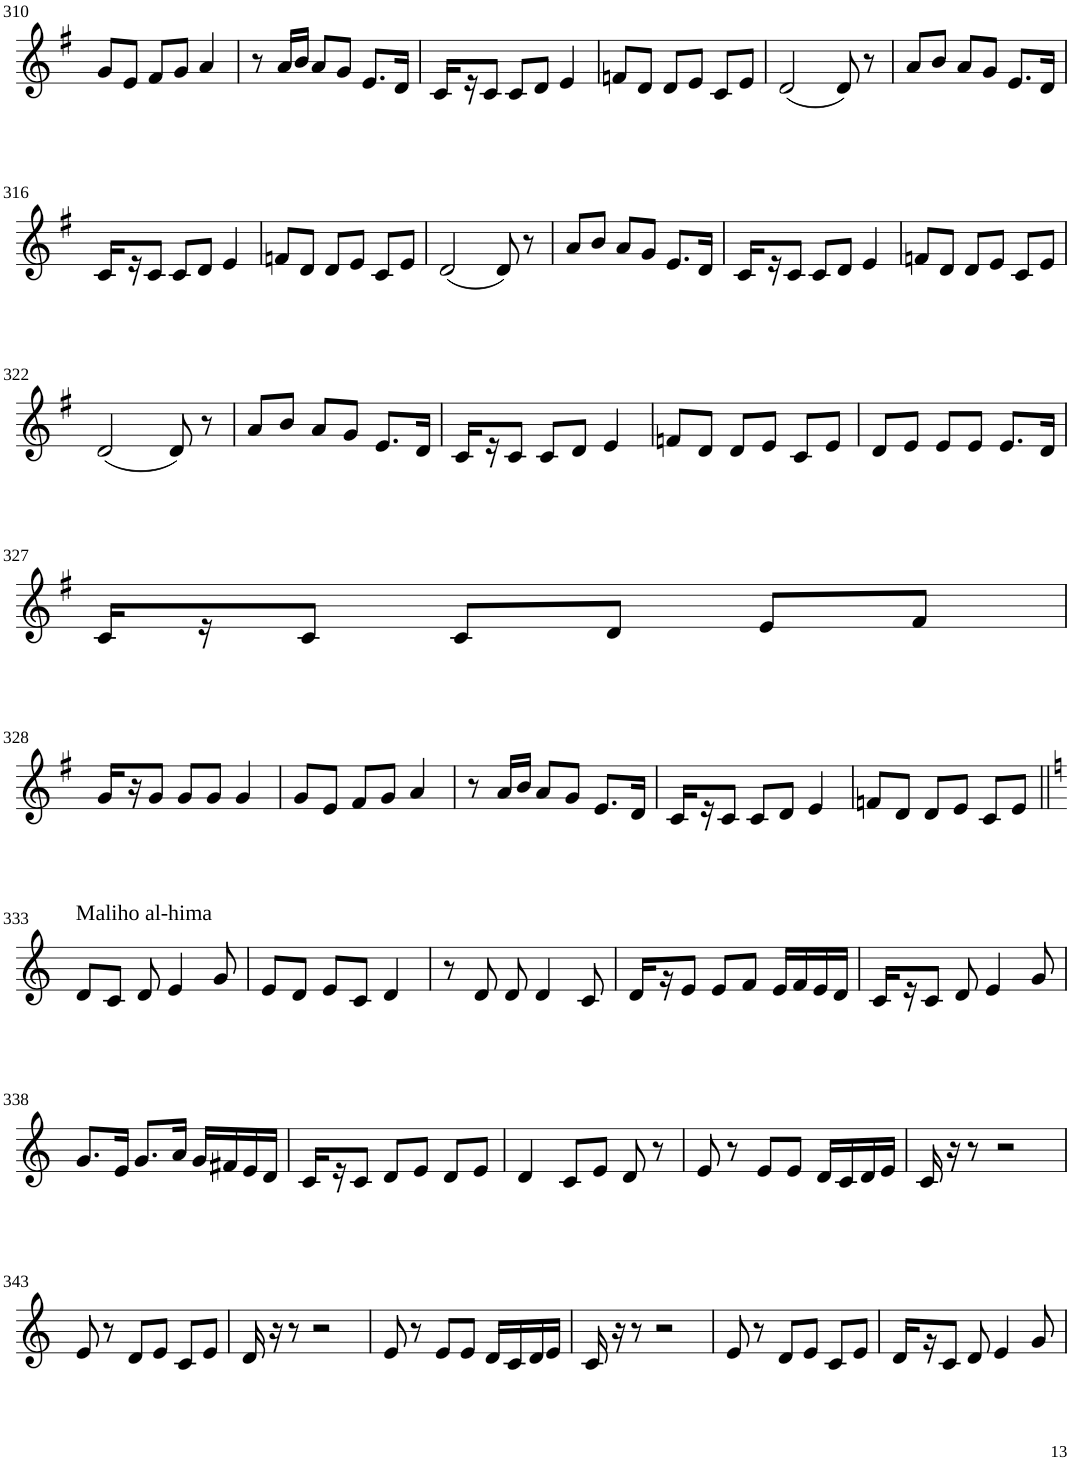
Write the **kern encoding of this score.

**kern
*part1
*staff1
*I"Violin
!!LO:PB:g=z
*clefG2
*k[f#]
*G:
*M3/4
=310
8g/L
8e/J
8f#/L
8g/J
4a/
=311
8r
16a/LL
16b/JJ
8a/L
8g/J
8.e/L
16d/Jk
=312
16c/LL
16r
8c/J
8c/L
8d/J
4e/
=313
8fn/L
8d/J
8d/L
8e/J
8c/L
8e/J
=314
(2d/
8d/)
8r
=315
8a/L
8b/J
8a/L
8g/J
8.e/L
16d/Jk
!!LO:LB:g=z
=316
16c/LL
16r
8c/J
8c/L
8d/J
4e/
=317
8fn/L
8d/J
8d/L
8e/J
8c/L
8e/J
=318
(2d/
8d/)
8r
=319
8a/L
8b/J
8a/L
8g/J
8.e/L
16d/Jk
=320
16c/LL
16r
8c/J
8c/L
8d/J
4e/
=321
8fn/L
8d/J
8d/L
8e/J
8c/L
8e/J
!!LO:LB:g=z
=322
(2d/
8d/)
8r
=323
8a/L
8b/J
8a/L
8g/J
8.e/L
16d/Jk
=324
16c/LL
16r
8c/J
8c/L
8d/J
4e/
=325
8fn/L
8d/J
8d/L
8e/J
8c/L
8e/J
=326
8d/L
8e/J
8e/L
8e/J
8.e/L
16d/Jk
!!LO:LB:g=z
=327
16c/LL
16r
8c/J
8c/L
8d/J
8e/L
8f#/J
!!LO:LB:g=z
=328
16g/LL
16r
8g/J
8g/L
8g/J
4g/
=329
8g/L
8e/J
8f#/L
8g/J
4a/
=330
8r
16a/LL
16b/JJ
8a/L
8g/J
8.e/L
16d/Jk
=331
16c/LL
16r
8c/J
8c/L
8d/J
4e/
=332
8fn/L
8d/J
8d/L
8e/J
8c/L
8e/J
!!LO:LB:g=z
=333||
*k[]
*C:
!LO:TX:a:t=Maliho al-hima
8d/L
8c/J
8d/
4e/
8g/
=334
8e/L
8d/J
8e/L
8c/J
4d/
=335
8r
8d/
8d/
4d/
8c/
=336
16d/LL
16r
8e/J
8e/L
8f/J
16e/LL
16f/
16e/
16d/JJ
=337
16c/LL
16r
8c/J
8d/
4e/
8g/
!!LO:LB:g=z
=338
8.g/L
16e/Jk
8.g/L
16a/Jk
16g/LL
16f#X/
16e/
16d/JJ
=339
16c/LL
16r
8c/J
8d/L
8e/J
8d/L
8e/J
=340
4d/
8c/L
8e/J
8d/
8r
=341
8e/
8r
8e/L
8e/J
16d/LL
16c/
16d/
16e/JJ
=342
16c/
16r
8r
2r
!!LO:LB:g=z
=343
8e/
8r
8d/L
8e/J
8c/L
8e/J
=344
16d/
16r
8r
2r
=345
8e/
8r
8e/L
8e/J
16d/LL
16c/
16d/
16e/JJ
=346
16c/
16r
8r
2r
=347
8e/
8r
8d/L
8e/J
8c/L
8e/J
=348
16d/LL
16r
8c/J
8d/
4e/
8g/
=
*-
